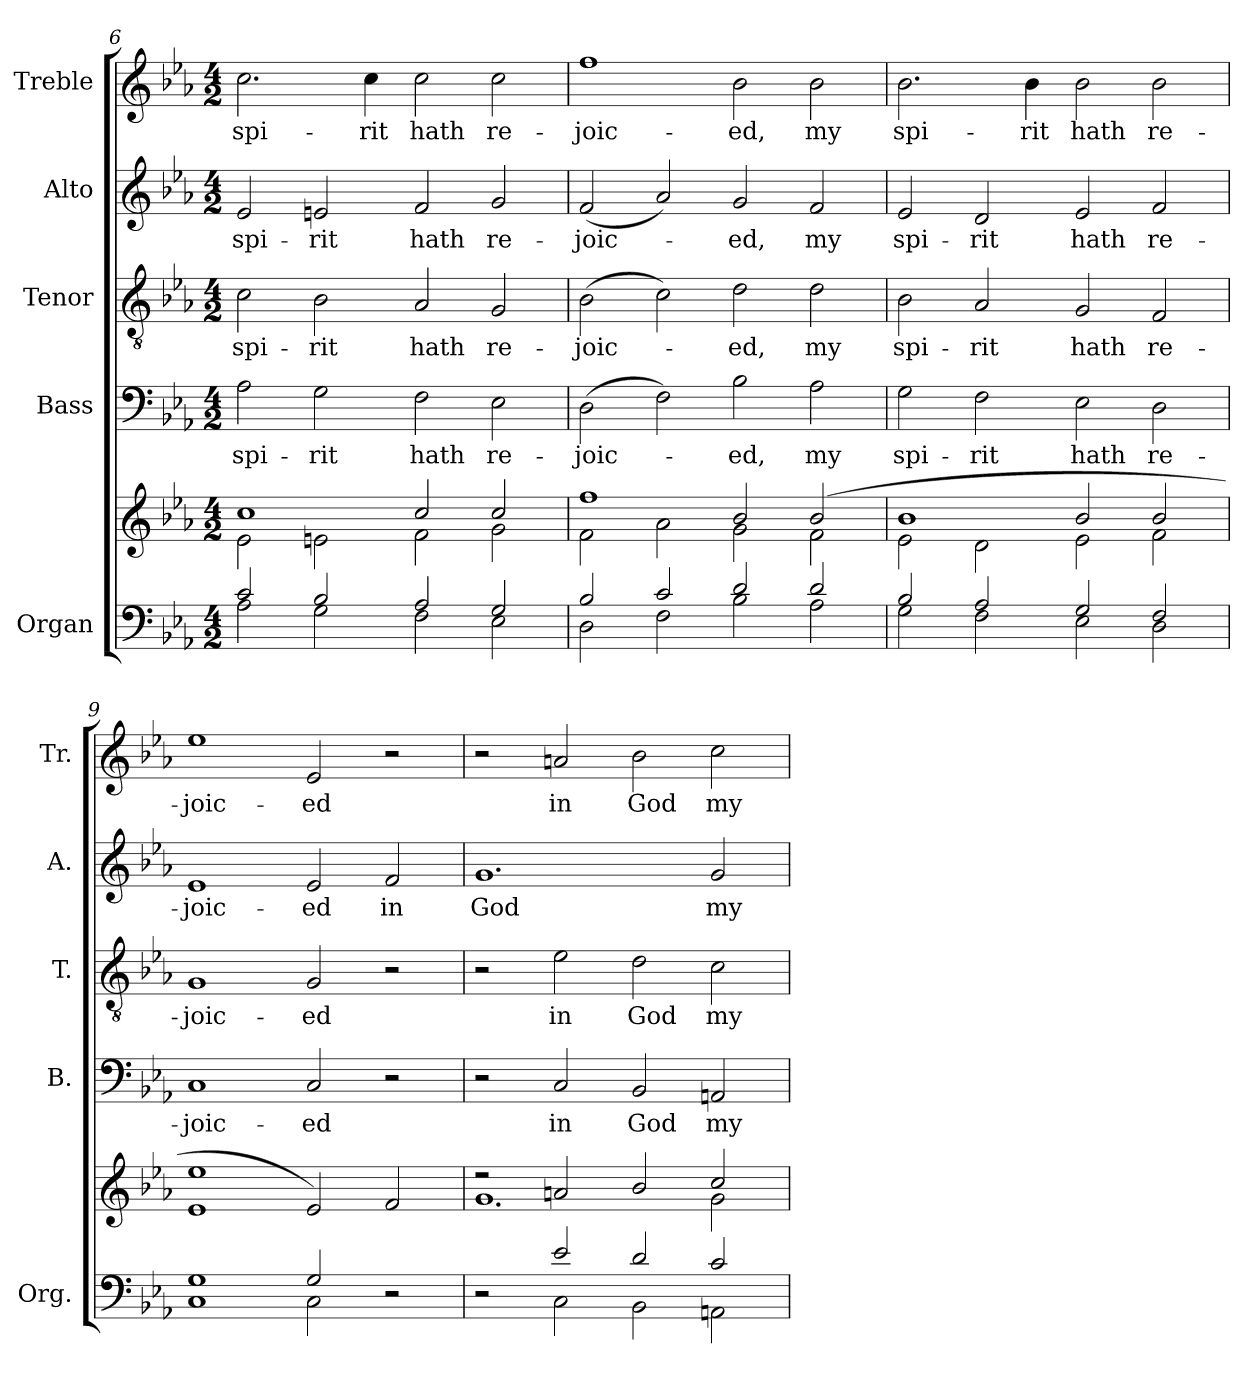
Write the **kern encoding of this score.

**kern	**kern	**kern	**text	**kern	**text	**kern	**text	**kern	**text
*part5	*part5	*part4	*part4	*part3	*part3	*part2	*part2	*part1	*part1
*staff6	*staff5	*staff4	*staff4	*staff3	*staff3	*staff2	*staff2	*staff1	*staff1
*I"Organ	*	*I"Bass	*	*I"Tenor	*	*I"Alto	*	*I"Treble	*
*I'Org.	*	*I'B.	*	*I'T.	*	*I'A.	*	*I'Tr.	*
!!LO:LB:g=z
*clefF4	*clefG2	*clefF4	*	*clefGv2	*	*clefG2	*	*clefG2	*
*	*	*	*	*ITrd7c12	*	*	*	*	*
*k[b-e-a-]	*k[b-e-a-]	*k[b-e-a-]	*	*k[b-e-a-]	*	*k[b-e-a-]	*	*k[b-e-a-]	*
*E-:	*E-:	*E-:	*	*E-:	*	*E-:	*	*E-:	*
*M4/2	*M4/2	*M4/2	*	*M4/2	*	*M4/2	*	*M4/2	*
=6	=6	=6	=6	=6	=6	=6	=6	=6	=6
*^	*^	*	*	*	*	*	*	*	*
!	!	!	!	!	!LO:LY:b:color=#000000	!	!	!	!	!	!
!	!	!	!	!	!	!	!LO:LY:b:color=#000000	!	!	!	!
!	!	!	!	!	!	!	!	!	!LO:LY:b:color=#000000	!	!
!	!	!	!	!	!	!	!	!	!	!	!LO:LY:b:color=#000000
2ci/	2A-i\	1cci	2e-i\	2A-i\	spi-	2Ci\	spi-	2e-i/	spi-	2.cci\	spi-
!	!	!	!	!	!LO:LY:b:color=#000000	!	!	!	!	!	!
!	!	!	!	!	!	!	!LO:LY:b:color=#000000	!	!	!	!
!	!	!	!	!	!	!	!	!	!LO:LY:b:color=#000000	!	!
2B-i/	2Gi\	.	2eni\	2Gi\	-rit	2BB-i\	-rit	2eni/	-rit	.	.
!	!	!	!	!	!	!	!	!	!	!	!LO:LY:b:color=#000000
.	.	.	.	.	.	.	.	.	.	4cci\	-rit
!	!	!	!	!	!LO:LY:b:color=#000000	!	!	!	!	!	!
!	!	!	!	!	!	!	!LO:LY:b:color=#000000	!	!	!	!
!	!	!	!	!	!	!	!	!	!LO:LY:b:color=#000000	!	!
!	!	!	!	!	!	!	!	!	!	!	!LO:LY:b:color=#000000
2A-i/	2Fi\	2cci/	2fi\	2Fi\	hath	2AA-i/	hath	2fi/	hath	2cci\	hath
!	!	!	!	!	!LO:LY:b:color=#000000	!	!	!	!	!	!
!	!	!	!	!	!	!	!LO:LY:b:color=#000000	!	!	!	!
!	!	!	!	!	!	!	!	!	!LO:LY:b:color=#000000	!	!
!	!	!	!	!	!	!	!	!	!	!	!LO:LY:b:color=#000000
2Gi/	2E-i\	2cci/	2gi\	2E-i\	re-	2GGi/	re-	2gi/	re-	2cci\	re-
=7	=7	=7	=7	=7	=7	=7	=7	=7	=7	=7	=7
!	!	!	!	!	!LO:LY:b:color=#000000	!	!	!	!	!	!
!	!	!	!	!	!	!	!LO:LY:b:color=#000000	!	!	!	!
!	!	!	!	!	!	!	!	!	!LO:LY:b:color=#000000	!	!
!	!	!	!	!	!	!	!	!	!	!	!LO:LY:b:color=#000000
2B-i/	2Di\	1ffi	2fi\	(2Di\	-joic-	(2BB-i\	-joic-	(2fi/	-joic-	1ffi	-joic-
2ci/	2Fi\	.	2a-i\	2Fi\)	.	2Ci\)	.	2a-i/)	.	.	.
!	!	!	!	!	!LO:LY:b:color=#000000	!	!	!	!	!	!
!	!	!	!	!	!	!	!LO:LY:b:color=#000000	!	!	!	!
!	!	!	!	!	!	!	!	!	!LO:LY:b:color=#000000	!	!
!	!	!	!	!	!	!	!	!	!	!	!LO:LY:b:color=#000000
2di/	2B-i\	2b-i/	2gi\	2B-i\	-ed,	2Di\	-ed,	2gi/	-ed,	2b-i\	-ed,
!	!	!	!	!	!LO:LY:b:color=#000000	!	!	!	!	!	!
!	!	!	!	!	!	!	!LO:LY:b:color=#000000	!	!	!	!
!	!	!	!	!	!	!	!	!	!LO:LY:b:color=#000000	!	!
!	!	!	!	!	!	!	!	!	!	!	!LO:LY:b:color=#000000
2di/	2A-i\	(2b-i/	2fi\	2A-i\	my	2Di\	my	2fi/	my	2b-i\	my
=8	=8	=8	=8	=8	=8	=8	=8	=8	=8	=8	=8
!	!	!	!	!	!LO:LY:b:color=#000000	!	!	!	!	!	!
!	!	!	!	!	!	!	!LO:LY:b:color=#000000	!	!	!	!
!	!	!	!	!	!	!	!	!	!LO:LY:b:color=#000000	!	!
!	!	!	!	!	!	!	!	!	!	!	!LO:LY:b:color=#000000
2B-i/	2Gi\	1b-i	2e-i\	2Gi\	spi-	2BB-i\	spi-	2e-i/	spi-	2.b-i\	spi-
!	!	!	!	!	!LO:LY:b:color=#000000	!	!	!	!	!	!
!	!	!	!	!	!	!	!LO:LY:b:color=#000000	!	!	!	!
!	!	!	!	!	!	!	!	!	!LO:LY:b:color=#000000	!	!
2A-i/	2Fi\	.	2di\	2Fi\	-rit	2AA-i/	-rit	2di/	-rit	.	.
!	!	!	!	!	!	!	!	!	!	!	!LO:LY:b:color=#000000
.	.	.	.	.	.	.	.	.	.	4b-i\	-rit
!	!	!	!	!	!LO:LY:b:color=#000000	!	!	!	!	!	!
!	!	!	!	!	!	!	!LO:LY:b:color=#000000	!	!	!	!
!	!	!	!	!	!	!	!	!	!LO:LY:b:color=#000000	!	!
!	!	!	!	!	!	!	!	!	!	!	!LO:LY:b:color=#000000
2Gi/	2E-i\	2b-i/	2e-i\	2E-i\	hath	2GGi/	hath	2e-i/	hath	2b-i\	hath
!	!	!	!	!	!LO:LY:b:color=#000000	!	!	!	!	!	!
!	!	!	!	!	!	!	!LO:LY:b:color=#000000	!	!	!	!
!	!	!	!	!	!	!	!	!	!LO:LY:b:color=#000000	!	!
!	!	!	!	!	!	!	!	!	!	!	!LO:LY:b:color=#000000
2Fi/	2Di\	2b-i/	2fi\	2Di\	re-	2FFi/	re-	2fi/	re-	2b-i\	re-
*	*	*v	*v	*	*	*	*	*	*	*	*
=9	=9	=9	=9	=9	=9	=9	=9	=9	=9	=9
*	*	*^	*	*	*	*	*	*	*	*
!	!	!	!	!	!LO:LY:b:color=#000000	!	!	!	!	!	!
*	*	*v	*v	*	*	*	*	*	*	*	*
*	*	*^	*	*	*	*	*	*	*	*
!	!	!	!	!	!	!	!LO:LY:b:color=#000000	!	!	!	!
*	*	*v	*v	*	*	*	*	*	*	*	*
*	*	*^	*	*	*	*	*	*	*	*
!	!	!	!	!	!	!	!	!	!LO:LY:b:color=#000000	!	!
*	*	*v	*v	*	*	*	*	*	*	*	*
*	*	*^	*	*	*	*	*	*	*	*
!	!	!	!	!	!	!	!	!	!	!	!LO:LY:b:color=#000000
*	*	*v	*v	*	*	*	*	*	*	*	*
1Gi	1Ci	1e-i 1ee-i	1Ci	-joic-	1GGi	-joic-	1e-i	-joic-	1ee-i	-joic-
!	!	!	!	!LO:LY:b:color=#000000	!	!	!	!	!	!
!	!	!	!	!	!	!LO:LY:b:color=#000000	!	!	!	!
!	!	!	!	!	!	!	!	!LO:LY:b:color=#000000	!	!
!	!	!	!	!	!	!	!	!	!	!LO:LY:b:color=#000000
2Gi/	2Ci\	2e-i/)	2Ci/	-ed	2GGi/	-ed	2e-i/	-ed	2e-i/	-ed
!	!	!	!	!	!	!	!	!LO:LY:b:color=#000000	!	!
2r	2ryy	2fi/	2r	.	2r	.	2fi/	in	2r	.
=10	=10	=10	=10	=10	=10	=10	=10	=10	=10	=10
*	*	*^	*	*	*	*	*	*	*	*
!	!	!	!	!	!	!	!	!	!LO:LY:b:color=#000000	!	!
2r	2ryy	2r	1.gi	2r	.	2r	.	1.gi	God	2r	.
!	!	!	!	!	!LO:LY:b:color=#000000	!	!	!	!	!	!
!	!	!	!	!	!	!	!LO:LY:b:color=#000000	!	!	!	!
!	!	!	!	!	!	!	!	!	!	!	!LO:LY:b:color=#000000
2e-i/	2Ci\	2ani/	.	2Ci/	in	2E-i\	in	.	.	2ani/	in
!	!	!	!	!	!LO:LY:b:color=#000000	!	!	!	!	!	!
!	!	!	!	!	!	!	!LO:LY:b:color=#000000	!	!	!	!
!	!	!	!	!	!	!	!	!	!	!	!LO:LY:b:color=#000000
2di/	2BB-i\	2b-i/	.	2BB-i/	God	2Di\	God	.	.	2b-i\	God
!	!	!	!	!	!LO:LY:b:color=#000000	!	!	!	!	!	!
!	!	!	!	!	!	!	!LO:LY:b:color=#000000	!	!	!	!
!	!	!	!	!	!	!	!	!	!LO:LY:b:color=#000000	!	!
!	!	!	!	!	!	!	!	!	!	!	!LO:LY:b:color=#000000
2ci/	2AAni\	2cci/	2gi\	2AAni/	my	2Ci\	my	2gi/	my	2cci\	my
*v	*v	*	*	*	*	*	*	*	*	*	*
*	*v	*v	*	*	*	*	*	*	*	*
=	=	=	=	=	=	=	=	=	=
*-	*-	*-	*-	*-	*-	*-	*-	*-	*-
